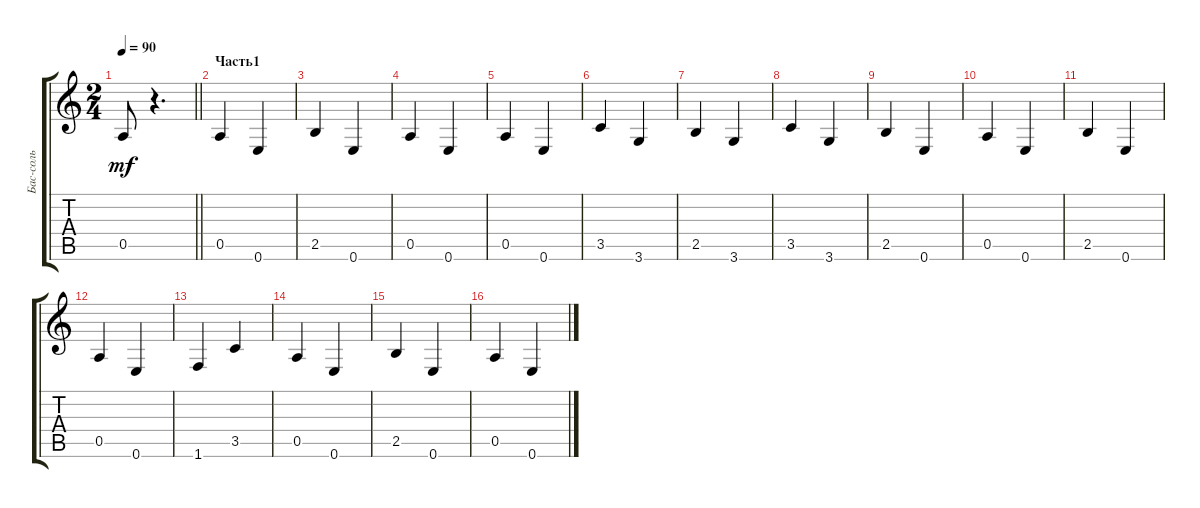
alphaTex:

\track ("Бас-соль" "Бас-соль") {mute instrument electricbassfinger}
\staff {score tabs}
\tuning (E4 B3 G3 D3 A2 E2) {hide}
\ts (2 4)
\tempo 90
\clef g2
\barLineRight lightlight
\ks c
0.5.8{dy mf} r.4{d} |
\section ("" "Часть1")
0.5.4 0.6.4 |
2.5.4 0.6.4 |
0.5.4 0.6.4 |
0.5.4 0.6.4 |
3.5.4 3.6.4 |
2.5.4 3.6.4 |
3.5.4 3.6.4 |
2.5.4 0.6.4 |
0.5.4 0.6.4 |
2.5.4 0.6.4 |
0.5.4 0.6.4 |
1.6.4 3.5.4 |
0.5.4 0.6.4 |
2.5.4 0.6.4 |
0.5.4 0.6.4
